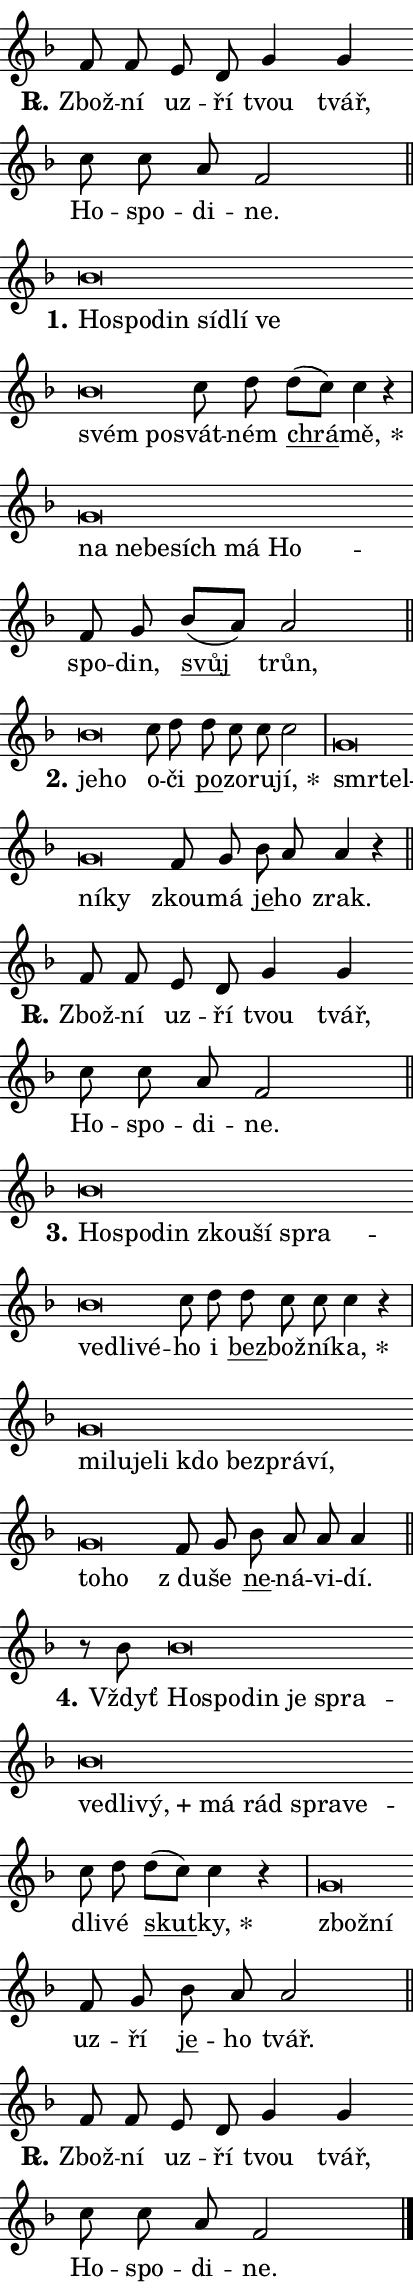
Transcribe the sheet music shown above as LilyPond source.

\version "2.22.1"
\header { tagline = "" }
\paper {
  indent = 0\cm
  top-margin = 0\cm
  right-margin = 0\cm
  bottom-margin = 0\cm
  left-margin = 0\cm
  paper-width = 7\cm
  page-breaking = #ly:one-page-breaking
  system-system-spacing.basic-distance = #11
  score-system-spacing.basic-distance = #11
  ragged-last = ##f
}


%% Author: Thomas Morley
%% https://lists.gnu.org/archive/html/lilypond-user/2020-05/msg00002.html
#(define (line-position grob)
"Returns position of @var[grob} in current system:
   @code{'start}, if at first time-step
   @code{'end}, if at last time-step
   @code{'middle} otherwise
"
  (let* ((col (ly:item-get-column grob))
         (ln (ly:grob-object col 'left-neighbor))
         (rn (ly:grob-object col 'right-neighbor))
         (col-to-check-left (if (ly:grob? ln) ln col))
         (col-to-check-right (if (ly:grob? rn) rn col))
         (break-dir-left
           (and
             (ly:grob-property col-to-check-left 'non-musical #f)
             (ly:item-break-dir col-to-check-left)))
         (break-dir-right
           (and
             (ly:grob-property col-to-check-right 'non-musical #f)
             (ly:item-break-dir col-to-check-right))))
        (cond ((eqv? 1 break-dir-left) 'start)
              ((eqv? -1 break-dir-right) 'end)
              (else 'middle))))

#(define (tranparent-at-line-position vctor)
  (lambda (grob)
  "Relying on @code{line-position} select the relevant enry from @var{vctor}.
Used to determine transparency,"
    (case (line-position grob)
      ((end) (not (vector-ref vctor 0)))
      ((middle) (not (vector-ref vctor 1)))
      ((start) (not (vector-ref vctor 2))))))

noteHeadBreakVisibility =
#(define-music-function (break-visibility)(vector?)
"Makes @code{NoteHead}s transparent relying on @var{break-visibility}"
#{
  \override NoteHead.transparent =
    #(tranparent-at-line-position break-visibility)
#})

#(define delete-ledgers-for-transparent-note-heads
  (lambda (grob)
    "Reads whether a @code{NoteHead} is transparent.
If so this @code{NoteHead} is removed from @code{'note-heads} from
@var{grob}, which is supposed to be @code{LedgerLineSpanner}.
As a result ledgers are not printed for this @code{NoteHead}"
    (let* ((nhds-array (ly:grob-object grob 'note-heads))
           (nhds-list
             (if (ly:grob-array? nhds-array)
                 (ly:grob-array->list nhds-array)
                 '()))
           ;; Relies on the transparent-property being done before
           ;; Staff.LedgerLineSpanner.after-line-breaking is executed.
           ;; This is fragile ...
           (to-keep
             (remove
               (lambda (nhd)
                 (ly:grob-property nhd 'transparent #f))
               nhds-list)))
      ;; TODO find a better method to iterate over grob-arrays, similiar
      ;; to filter/remove etc for lists
      ;; For now rebuilt from scratch
      (set! (ly:grob-object grob 'note-heads)  '())
      (for-each
        (lambda (nhd)
          (ly:pointer-group-interface::add-grob grob 'note-heads nhd))
        to-keep))))

hideNotes = {
  \noteHeadBreakVisibility #begin-of-line-visible
}
unHideNotes = {
  \noteHeadBreakVisibility #all-visible
}

% work-around for resetting accidentals
% https://lilypond.org/doc/v2.23/Documentation/notation/displaying-rhythms#unmetered-music
cadenzaMeasure = {
  \cadenzaOff
  \partial 1024 s1024
  \cadenzaOn
}

#(define-markup-command (accent layout props text) (markup?)
  "Underline accented syllable"
  (interpret-markup layout props
    #{\markup \override #'(offset . 4.3) \underline { #text }#}))

responsum = \markup \concat {
  "R" \hspace #-1.05 \path #0.1 #'((moveto 0 0.07) (lineto 0.9 0.8)) \hspace #0.05 "."
}

\layout {
    \context {
        \Staff
        \remove "Time_signature_engraver"
        \override LedgerLineSpanner.after-line-breaking = #delete-ledgers-for-transparent-note-heads
    }
    \context {
        \Voice {
            \override NoteHead.output-attributes = #'((class . "notehead"))
            \override Hairpin.height = #0.55
        }
    }
    \context {
        \Lyrics {
            \override StanzaNumber.output-attributes = #'((class . "stanzanumber"))
            \override LyricSpace.minimum-distance = #0.9
            \override LyricText.font-name = #"TeX Gyre Schola"
            \override LyricText.font-size = 1
            \override StanzaNumber.font-name = #"TeX Gyre Schola Bold"
            \override StanzaNumber.font-size = 1
        }
    }
}

% magnetic-lyrics.ily
%
%   written by
%     Jean Abou Samra <jean@abou-samra.fr>
%     Werner Lemberg <wl@gnu.org>
%
%   adapted by
%     Jiri Hon <jiri.hon@gmail.com>
%
% Version 2022-Apr-15

% https://www.mail-archive.com/lilypond-user@gnu.org/msg149350.html

#(define (Left_hyphen_pointer_engraver context)
   "Collect syllable-hyphen-syllable occurrences in lyrics and store
them in properties.  This engraver only looks to the left.  For
example, if the lyrics input is @code{foo -- bar}, it does the
following.

@itemize @bullet
@item
Set the @code{text} property of the @code{LyricHyphen} grob between
@q{foo} and @q{bar} to @code{foo}.

@item
Set the @code{left-hyphen} property of the @code{LyricText} grob with
text @q{foo} to the @code{LyricHyphen} grob between @q{foo} and
@q{bar}.
@end itemize

Use this auxiliary engraver in combination with the
@code{lyric-@/text::@/apply-@/magnetic-@/offset!} hook."
   (let ((hyphen #f)
         (text #f))
     (make-engraver
      (acknowledgers
       ((lyric-syllable-interface engraver grob source-engraver)
        (set! text grob)))
      (end-acknowledgers
       ((lyric-hyphen-interface engraver grob source-engraver)
        ;(when (not (grob::has-interface grob 'lyric-space-interface))
          (set! hyphen grob)));)
      ((stop-translation-timestep engraver)
       (when (and text hyphen)
         (ly:grob-set-object! text 'left-hyphen hyphen))
       (set! text #f)
       (set! hyphen #f)))))

#(define (lyric-text::apply-magnetic-offset! grob)
   "If the space between two syllables is less than the value in
property @code{LyricText@/.details@/.squash-threshold}, move the right
syllable to the left so that it gets concatenated with the left
syllable.

Use this function as a hook for
@code{LyricText@/.after-@/line-@/breaking} if the
@code{Left_@/hyphen_@/pointer_@/engraver} is active."
   (let ((hyphen (ly:grob-object grob 'left-hyphen #f)))
     (when hyphen
       (let ((left-text (ly:spanner-bound hyphen LEFT)))
         (when (grob::has-interface left-text 'lyric-syllable-interface)
           (let* ((common (ly:grob-common-refpoint grob left-text X))
                  (this-x-ext (ly:grob-extent grob common X))
                  (left-x-ext
                   (begin
                     ;; Trigger magnetism for left-text.
                     (ly:grob-property left-text 'after-line-breaking)
                     (ly:grob-extent left-text common X)))
                  ;; `delta` is the gap width between two syllables.
                  (delta (- (interval-start this-x-ext)
                            (interval-end left-x-ext)))
                  (details (ly:grob-property grob 'details))
                  (threshold (assoc-get 'squash-threshold details 0.2)))
             (when (< delta threshold)
               (let* (;; We have to manipulate the input text so that
                      ;; ligatures crossing syllable boundaries are not
                      ;; disabled.  For languages based on the Latin
                      ;; script this is essentially a beautification.
                      ;; However, for non-Western scripts it can be a
                      ;; necessity.
                      (lt (ly:grob-property left-text 'text))
                      (rt (ly:grob-property grob 'text))
                      (is-space (grob::has-interface hyphen 'lyric-space-interface))
                      (space (if is-space " " ""))
                      (space-markup (grob-interpret-markup grob " "))
                      (space-size (interval-length (ly:stencil-extent space-markup X)))
                      (extra-delta (if is-space space-size 0))
                      ;; Append new syllable.
                      (ltrt-space (if (and (string? lt) (string? rt))
                                (string-append lt space rt)
                                (make-concat-markup (list lt space rt))))
                      ;; Right-align `ltrt` to the right side.
                      (ltrt-space-markup (grob-interpret-markup
                               grob
                               (make-translate-markup
                                (cons (interval-length this-x-ext) 0)
                                (make-right-align-markup ltrt-space)))))
                 (begin
                   ;; Don't print `left-text`.
                   (ly:grob-set-property! left-text 'stencil #f)
                   ;; Set text and stencil (which holds all collected
                   ;; syllables so far) and shift it to the left.
                   (ly:grob-set-property! grob 'text ltrt-space)
                   (ly:grob-set-property! grob 'stencil ltrt-space-markup)
                   (ly:grob-translate-axis! grob (- (- delta extra-delta)) X))))))))))


#(define (lyric-hyphen::displace-bounds-first grob)
   ;; Make very sure this callback isn't triggered too early.
   (let ((left (ly:spanner-bound grob LEFT))
         (right (ly:spanner-bound grob RIGHT)))
     (ly:grob-property left 'after-line-breaking)
     (ly:grob-property right 'after-line-breaking)
     (ly:lyric-hyphen::print grob)))

squashThreshold = #0.4

\layout {
  \context {
    \Lyrics
    \consists #Left_hyphen_pointer_engraver
    \override LyricText.after-line-breaking =
      #lyric-text::apply-magnetic-offset!
    \override LyricHyphen.stencil = #lyric-hyphen::displace-bounds-first
    \override LyricText.details.squash-threshold = \squashThreshold
    \override LyricHyphen.minimum-distance = 0
    \override LyricHyphen.minimum-length = \squashThreshold
  }
}

squash = \override LyricText.details.squash-threshold = 9999
unSquash = \override LyricText.details.squash-threshold = \squashThreshold

left = \override LyricText.self-alignment-X = #LEFT
unLeft = \revert LyricText.self-alignment-X

starOffset = #(lambda (grob) 
                (let ((x_offset (ly:self-alignment-interface::aligned-on-x-parent grob)))
                  (if (= x_offset 0) 0 (+ x_offset 1.2))))

star = #(define-music-function (syllable)(string?)
"Append star separator at the end of a syllable"
#{
  \once \override LyricText.X-offset = #starOffset
  \lyricmode { \markup {
    #syllable
    \override #'((font-name . "TeX Gyre Schola Bold")) \hspace #0.2 \lower #0.65 \larger "*"
  } }
#})

starAccent = #(define-music-function (syllable)(string?)
"Append star separator at the end of a syllable and make accent"
#{
  \once \override LyricText.X-offset = #starOffset
  \lyricmode { \markup {
    \accent #syllable
    \override #'((font-name . "TeX Gyre Schola Bold")) \hspace #0.2 \lower #0.65 \larger "*"
  } }
#})

breath = #(define-music-function (syllable)(string?)
"Append breathing indicator at the end of a syllable"
#{
  \lyricmode { \markup { #syllable "+" } }
#})

optionalBreath = #(define-music-function (syllable)(string?)
"Append optional breathing indicator at the end of a syllable"
#{
  \lyricmode { \markup { #syllable "(+)" } }
#})


\score {
    <<
        \new Voice = "melody" { \cadenzaOn \key f \major \relative { f'8 f e d g4 g \bar "" c8 c a f2 \cadenzaMeasure \bar "||" \break }
\relative { bes'\breve*1/16 \hideNotes \breve*1/16 \bar "" \breve*1/16 \bar "" \breve*1/16 \bar "" \breve*1/16 \bar "" \breve*1/16 \bar "" \breve*1/16 \breve*1/16 \bar "" \unHideNotes c8 d \bar "" d[( c)] c4 r \cadenzaMeasure \bar "|" g\breve*1/16 \hideNotes \breve*1/16 \bar "" \breve*1/16 \bar "" \breve*1/16 \bar "" \breve*1/16 \breve*1/16 \bar "" \unHideNotes f8 g \bar "" bes[( a)] a2 \cadenzaMeasure \bar "||" \break }
\relative { bes'\breve*1/16 \hideNotes \breve*1/16 \bar "" \unHideNotes c8 d \bar "" d c c c2 \cadenzaMeasure \bar "|" g\breve*1/16 \hideNotes \breve*1/16 \bar "" \breve*1/16 \breve*1/16 \bar "" \unHideNotes f8 g \bar "" bes a a4 r \cadenzaMeasure \bar "||" \break }
\relative { f'8 f e d g4 g \bar "" c8 c a f2 \cadenzaMeasure \bar "||" \break }
\relative { bes'\breve*1/16 \hideNotes \breve*1/16 \bar "" \breve*1/16 \bar "" \breve*1/16 \bar "" \breve*1/16 \bar "" \breve*1/16 \bar "" \breve*1/16 \bar "" \breve*1/16 \breve*1/16 \bar "" \unHideNotes c8 d \bar "" d c c c4 r \cadenzaMeasure \bar "|" g\breve*1/16 \hideNotes \breve*1/16 \bar "" \breve*1/16 \bar "" \breve*1/16 \bar "" \breve*1/16 \bar "" \breve*1/16 \bar "" \breve*1/16 \bar "" \breve*1/16 \bar "" \breve*1/16 \breve*1/16 \bar "" \unHideNotes f8 g \bar "" bes a a a4 \cadenzaMeasure \bar "||" \break }
\relative { r8 bes'8 bes\breve*1/16 \hideNotes \breve*1/16 \bar "" \breve*1/16 \bar "" \breve*1/16 \bar "" \breve*1/16 \bar "" \breve*1/16 \bar "" \breve*1/16 \bar "" \breve*1/16 \bar "" \breve*1/16 \bar "" \breve*1/16 \bar "" \breve*1/16 \breve*1/16 \bar "" \unHideNotes c8 d \bar "" d[( c)] c4 r \cadenzaMeasure \bar "|" g\breve*1/16 \hideNotes \breve*1/16 \bar "" \unHideNotes f8 g \bar "" bes a a2 \cadenzaMeasure \bar "||" \break }
\relative { f'8 f e d g4 g \bar "" c8 c a f2 \cadenzaMeasure \bar "||" \break } \bar "|." }
        \new Lyrics \lyricsto "melody" { \lyricmode { \set stanza = \responsum
Zbož -- ní uz -- ří tvou tvář, Ho -- spo -- di -- ne.
\set stanza = "1."
\left Ho -- \squash spo -- din sí -- dlí ve svém po -- \unLeft \unSquash svát -- ném \markup \accent chrá -- \star mě, \left na \squash ne -- be -- sích má Ho -- \unLeft \unSquash spo -- din, \markup \accent svůj trůn,
\set stanza = "2."
\left je -- \squash ho \unLeft \unSquash o -- či \markup \accent po -- zo -- ru -- \star jí, \left smr -- \squash tel -- ní -- ky \unLeft \unSquash zkou -- má \markup \accent je -- ho zrak.
\set stanza = \responsum
Zbož -- ní uz -- ří tvou tvář, Ho -- spo -- di -- ne.
\set stanza = "3."
\left Ho -- \squash spo -- din zkou -- ší spra -- ve -- dli -- vé -- \unLeft \unSquash ho i \markup \accent bez -- bož -- ní -- \star ka, \left mi -- \squash lu -- je -- li kdo bez -- prá -- ví, to -- ho \unLeft \unSquash "z du" -- še \markup \accent ne -- ná -- vi -- dí.
\set stanza = "4."
Vždyť \left Ho -- \squash spo -- din je spra -- ve -- dli -- \breath "vý," má rád spra -- ve -- \unLeft \unSquash dli -- vé \markup \accent skut -- \star ky, \left zbož -- \squash ní \unLeft \unSquash uz -- ří \markup \accent je -- ho tvář.
\set stanza = \responsum
Zbož -- ní uz -- ří tvou tvář, Ho -- spo -- di -- ne. } }
    >>
    \layout {}
}
